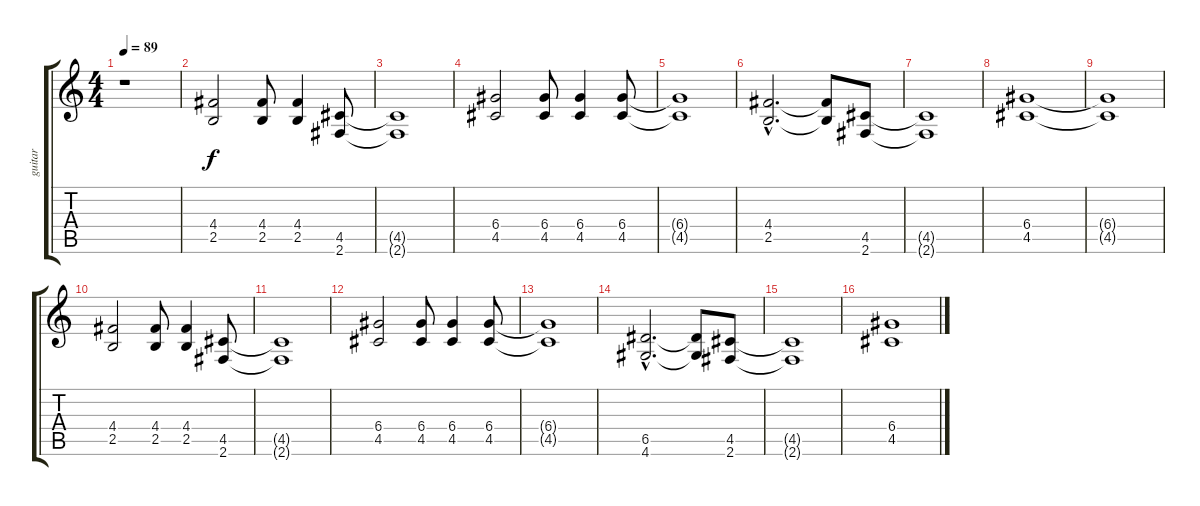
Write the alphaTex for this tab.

\track ("guitar" "guitar") {instrument distortionguitar}
\staff {score tabs}
\tuning (E4 B3 G3 D3 A2 E2) {hide}
\ts (4 4)
\tempo 89
\clef g2
\ks c
r.1{dy f instrument distortionguitar} |
(4.4 2.5).2 (4.4 2.5).8 (4.4 2.5).4 (4.5 2.6).8 |
(4.5{t} 2.6{t}).1 |
(6.4 4.5).2 (6.4 4.5).8 (6.4 4.5).4 (6.4 4.5).8 |
(6.4{t} 4.5{t}).1 |
(4.4{hac} 2.5{hac}).2{d} (4.4{t} 2.5{t}).8 (4.5 2.6).8 |
(4.5{t} 2.6{t}).1 |
(6.4 4.5).1 |
(6.4{t} 4.5{t}).1 |
(4.4 2.5).2 (4.4 2.5).8 (4.4 2.5).4 (4.5 2.6).8 |
(4.5{t} 2.6{t}).1 |
(6.4 4.5).2 (6.4 4.5).8 (6.4 4.5).4 (6.4 4.5).8 |
(6.4{t} 4.5{t}).1 |
(6.5{hac} 4.6{hac}).2{d} (6.5{t} 4.6{t}).8 (4.5 2.6).8 |
(4.5{t} 2.6{t}).1 |
(6.4 4.5).1
